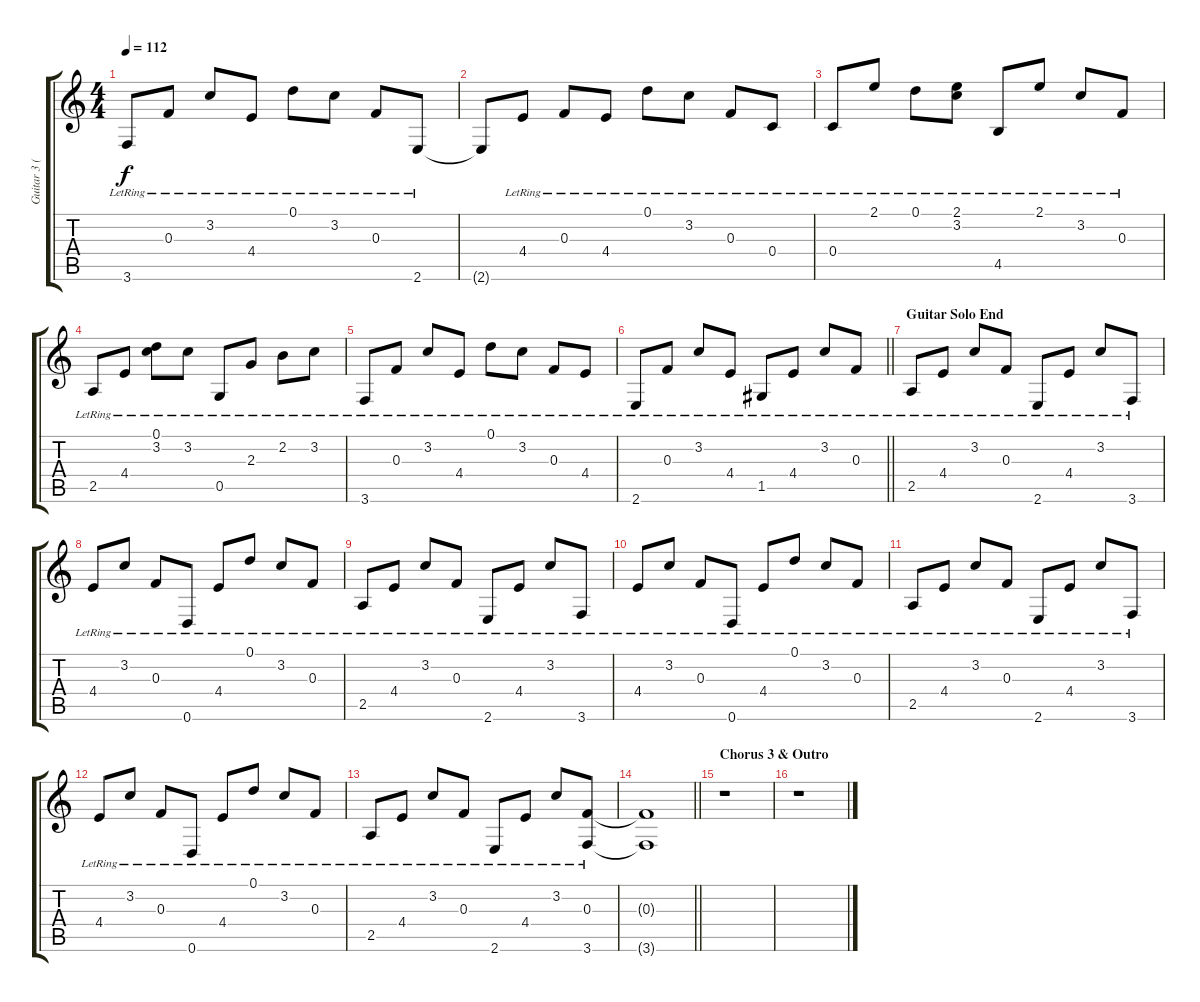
\track ("Guitar 3 (Acoustic)" "Guitar 3 (") {instrument acousticguitarsteel}
\staff {score tabs}
\tuning (D4 A3 F3 C3 G2 D2) {hide}
\ts (4 4)
\tempo 112
\clef g2
\ks c
3.6{lr}.8{dy f} 0.3{lr}.8 3.2{lr}.8 4.4{lr}.8 0.1{lr}.8 3.2{lr}.8 0.3{lr}.8 2.6{lr}.8 |
2.6{t}.8 4.4{lr}.8 0.3{lr}.8 4.4{lr}.8 0.1{lr}.8 3.2{lr}.8 0.3{lr}.8 0.4{lr}.8 |
0.4{lr}.8 2.1{lr}.8 0.1{lr}.8 (2.1{lr} 3.2{lr}).8 4.5{lr}.8 2.1{lr}.8 3.2{lr}.8 0.3{lr}.8 |
2.5{lr}.8 4.4{lr}.8 (0.1{lr} 3.2{lr}).8 3.2{lr}.8 0.5{lr}.8 2.3{lr}.8 2.2{lr}.8 3.2{lr}.8 |
3.6{lr}.8 0.3{lr}.8 3.2{lr}.8 4.4{lr}.8 0.1{lr}.8 3.2{lr}.8 0.3{lr}.8 4.4{lr}.8 |
\barLineRight lightlight
2.6{lr}.8 0.3{lr}.8 3.2{lr}.8 4.4{lr}.8 1.5{lr}.8 4.4{lr}.8 3.2{lr}.8 0.3{lr}.8 |
\section ("" "Guitar Solo End")
2.5{lr}.8 4.4{lr}.8 3.2{lr}.8 0.3{lr}.8 2.6{lr}.8 4.4{lr}.8 3.2{lr}.8 3.6{lr}.8 |
4.4{lr}.8 3.2{lr}.8 0.3{lr}.8 0.6{lr}.8 4.4{lr}.8 0.1{lr}.8 3.2{lr}.8 0.3{lr}.8 |
2.5{lr}.8 4.4{lr}.8 3.2{lr}.8 0.3{lr}.8 2.6{lr}.8 4.4{lr}.8 3.2{lr}.8 3.6{lr}.8 |
4.4{lr}.8 3.2{lr}.8 0.3{lr}.8 0.6{lr}.8 4.4{lr}.8 0.1{lr}.8 3.2{lr}.8 0.3{lr}.8 |
2.5{lr}.8 4.4{lr}.8 3.2{lr}.8 0.3{lr}.8 2.6{lr}.8 4.4{lr}.8 3.2{lr}.8 3.6{lr}.8 |
4.4{lr}.8 3.2{lr}.8 0.3{lr}.8 0.6{lr}.8 4.4{lr}.8 0.1{lr}.8 3.2{lr}.8 0.3{lr}.8 |
2.5{lr}.8 4.4{lr}.8 3.2{lr}.8 0.3{lr}.8 2.6{lr}.8 4.4{lr}.8 3.2{lr}.8 (0.3 3.6{lr}).8 |
\barLineRight lightlight
(0.3{t} 3.6{t}).1 |
\section ("" "Chorus 3 & Outro")
r.1 |
r.1
